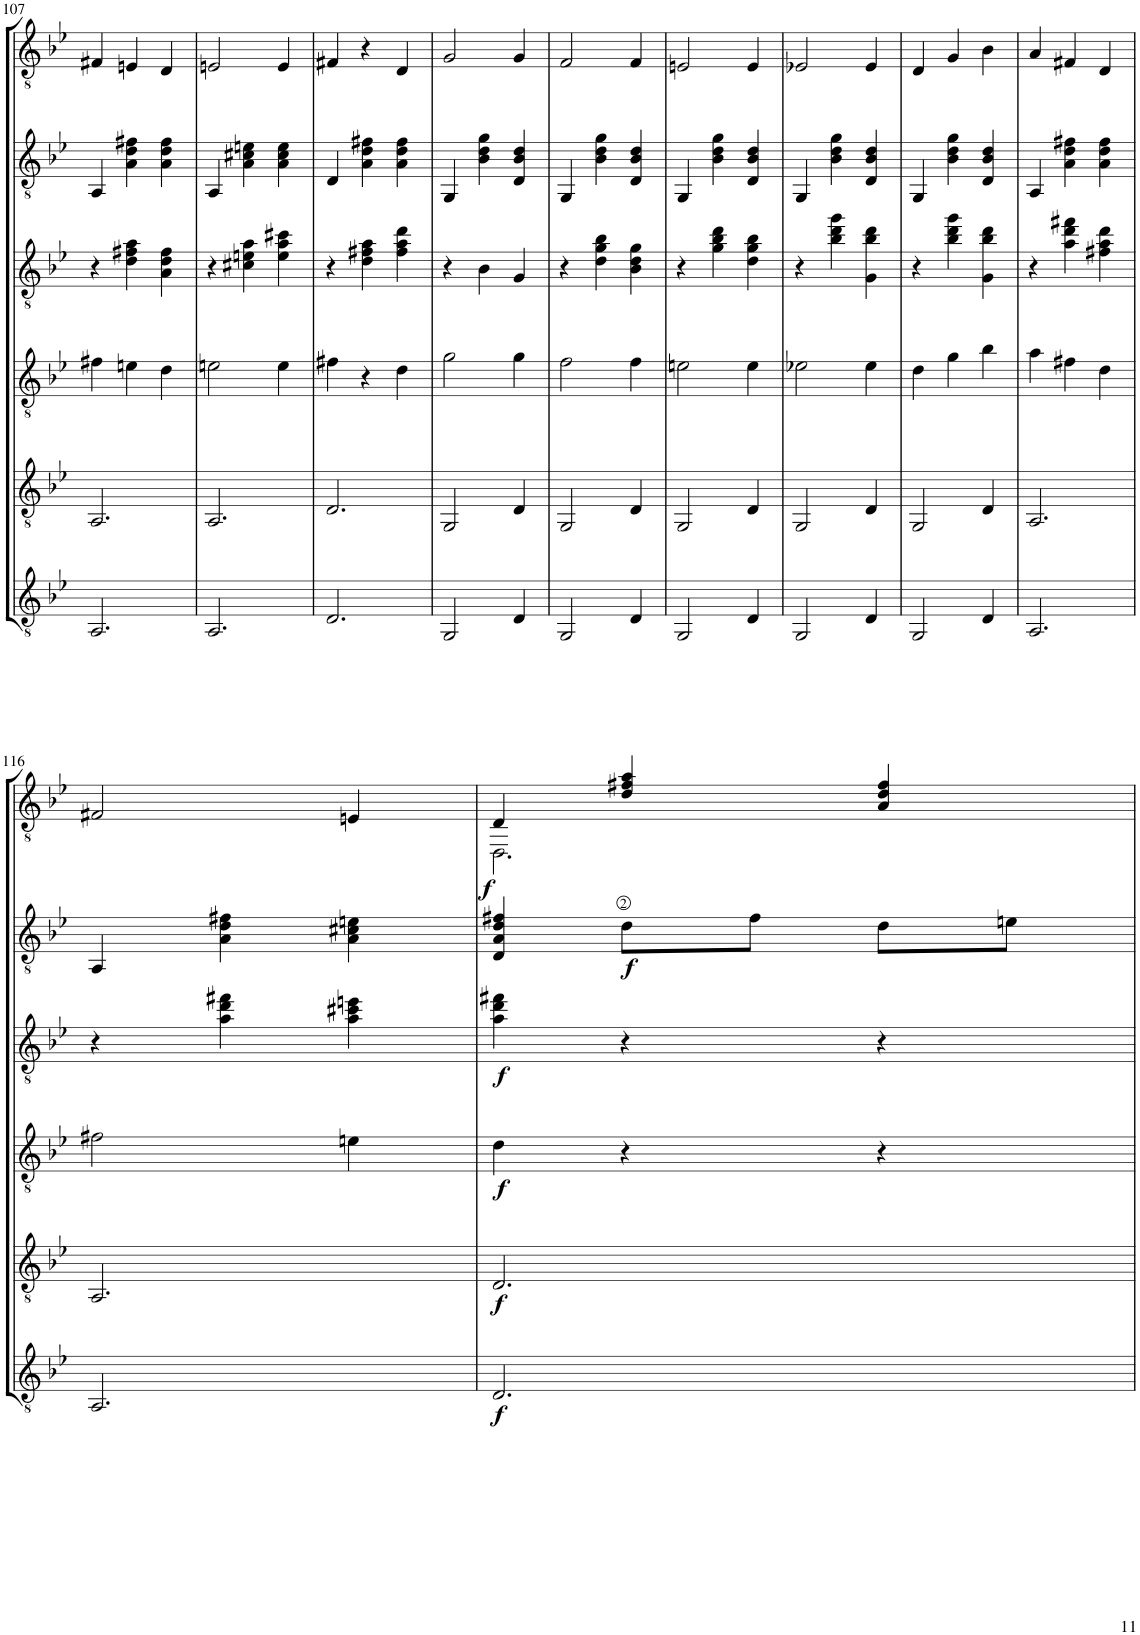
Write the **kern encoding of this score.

**kern	**dynam	**kern	**dynam	**kern	**dynam	**kern	**dynam	**kern	**dynam	**kern	**dynam
*part6	*part6	*part5	*part5	*part4	*part4	*part3	*part3	*part2	*part2	*part1	*part1
*staff6	*staff6	*staff5	*staff5	*staff4	*staff4	*staff3	*staff3	*staff2	*staff2	*staff1	*staff1
*I"C.G.	*	*I"Gtr.5	*	*I"Gtr.4	*	*I"Gtr.3	*	*I"Gtr.2	*	*I"Gtr.1	*
!!LO:PB:g=z
*clefGv2	*	*clefGv2	*	*clefGv2	*	*clefGv2	*	*clefGv2	*	*clefGv2	*
*k[b-e-]	*	*k[b-e-]	*	*k[b-e-]	*	*k[b-e-]	*	*k[b-e-]	*	*k[b-e-]	*
*M3/4	*	*M3/4	*	*M3/4	*	*M3/4	*	*M3/4	*	*M3/4	*
=107	=107	=107	=107	=107	=107	=107	=107	=107	=107	=107	=107
2.AA/	.	2.AA/	.	4f#X\	.	4r	.	4AA/	.	4F#X/	.
.	.	.	.	4en\	.	4d\ 4f#X\ 4a\	.	4A\ 4d\ 4f#X\	.	4En/	.
.	.	.	.	4d\	.	4A\ 4d\ 4f#\	.	4A\ 4d\ 4f#\	.	4D/	.
=108	=108	=108	=108	=108	=108	=108	=108	=108	=108	=108	=108
2.AA/	.	2.AA/	.	2en\	.	4r	.	4AA/	.	2En/	.
.	.	.	.	.	.	4c#X\ 4en\ 4a\	.	4A\ 4c#X\ 4en\	.	.	.
.	.	.	.	4e\	.	4e\ 4a\ 4cc#X\	.	4A\ 4c#\ 4e\	.	4E/	.
=109	=109	=109	=109	=109	=109	=109	=109	=109	=109	=109	=109
2.D/	.	2.D/	.	4f#X\	.	4r	.	4D/	.	4F#X/	.
.	.	.	.	4r	.	4d\ 4f#X\ 4a\	.	4A\ 4d\ 4f#X\	.	4r	.
.	.	.	.	4d\	.	4f#\ 4a\ 4dd\	.	4A\ 4d\ 4f#\	.	4D/	.
=110	=110	=110	=110	=110	=110	=110	=110	=110	=110	=110	=110
2GG/	.	2GG/	.	2g\	.	4r	.	4GG/	.	2G/	.
.	.	.	.	.	.	4B-\	.	4B-\ 4d\ 4g\	.	.	.
4D/	.	4D/	.	4g\	.	4G/	.	4D/ 4B-/ 4d/	.	4G/	.
=111	=111	=111	=111	=111	=111	=111	=111	=111	=111	=111	=111
2GG/	.	2GG/	.	2f\	.	4r	.	4GG/	.	2F/	.
.	.	.	.	.	.	4d\ 4g\ 4b-\	.	4B-\ 4d\ 4g\	.	.	.
4D/	.	4D/	.	4f\	.	4B-\ 4d\ 4g\	.	4D/ 4B-/ 4d/	.	4F/	.
=112	=112	=112	=112	=112	=112	=112	=112	=112	=112	=112	=112
2GG/	.	2GG/	.	2en\	.	4r	.	4GG/	.	2En/	.
.	.	.	.	.	.	4g\ 4b-\ 4dd\	.	4B-\ 4d\ 4g\	.	.	.
4D/	.	4D/	.	4e\	.	4d\ 4g\ 4b-\	.	4D/ 4B-/ 4d/	.	4E/	.
=113	=113	=113	=113	=113	=113	=113	=113	=113	=113	=113	=113
2GG/	.	2GG/	.	2e-X\	.	4r	.	4GG/	.	2E-X/	.
.	.	.	.	.	.	4b-\ 4dd\ 4gg\	.	4B-\ 4d\ 4g\	.	.	.
4D/	.	4D/	.	4e-\	.	4G\ 4b-\ 4dd\	.	4D/ 4B-/ 4d/	.	4E-/	.
=114	=114	=114	=114	=114	=114	=114	=114	=114	=114	=114	=114
2GG/	.	2GG/	.	4d\	.	4r	.	4GG/	.	4D/	.
.	.	.	.	4g\	.	4b-\ 4dd\ 4gg\	.	4B-\ 4d\ 4g\	.	4G/	.
4D/	.	4D/	.	4b-\	.	4G\ 4b-\ 4dd\	.	4D/ 4B-/ 4d/	.	4B-\	.
=115	=115	=115	=115	=115	=115	=115	=115	=115	=115	=115	=115
2.AA/	.	2.AA/	.	4a\	.	4r	.	4AA/	.	4A/	.
.	.	.	.	4f#X\	.	4a\ 4dd\ 4ff#X\	.	4A\ 4d\ 4f#X\	.	4F#X/	.
.	.	.	.	4d\	.	4f#X\ 4a\ 4dd\	.	4A\ 4d\ 4f#\	.	4D/	.
!!LO:LB:g=z
=116	=116	=116	=116	=116	=116	=116	=116	=116	=116	=116	=116
2.AA/	.	2.AA/	.	2f#X\	.	4r	.	4AA/	.	2F#X/	.
.	.	.	.	.	.	4a\ 4dd\ 4ff#X\	.	4A\ 4d\ 4f#X\	.	.	.
.	.	.	.	4en\	.	4a\ 4cc#X\ 4een\	.	4A\ 4c#X\ 4en\	.	4En/	.
=117	=117	=117	=117	=117	=117	=117	=117	=117	=117	=117	=117
*	*	*	*	*	*	*	*	*	*	*^	*
!	!LO:DY:b	!	!LO:DY:b	!	!LO:DY:b	!	!LO:DY:b	!	!	!	!	!LO:DY:b
2.D/	f	2.D/	f	4d\	f	4a\ 4dd\ 4ff#X\	f	4D/ 4A/ 4d/ 4f#X/	.	4D/	2.DD\	f
!	!	!	!	!	!	!	!	!	!LO:DY:b	!	!	!
.	.	.	.	4r	.	4r	.	8d\L	f	4d/ 4f#X/ 4a/	.	.
.	.	.	.	.	.	.	.	8f#\J	.	.	.	.
.	.	.	.	4r	.	4r	.	8d\L	.	4A/ 4d/ 4f#/	.	.
.	.	.	.	.	.	.	.	8en\J	.	.	.	.
*	*	*	*	*	*	*	*	*	*	*v	*v	*
=	=	=	=	=	=	=	=	=	=	=	=
*-	*-	*-	*-	*-	*-	*-	*-	*-	*-	*-	*-
